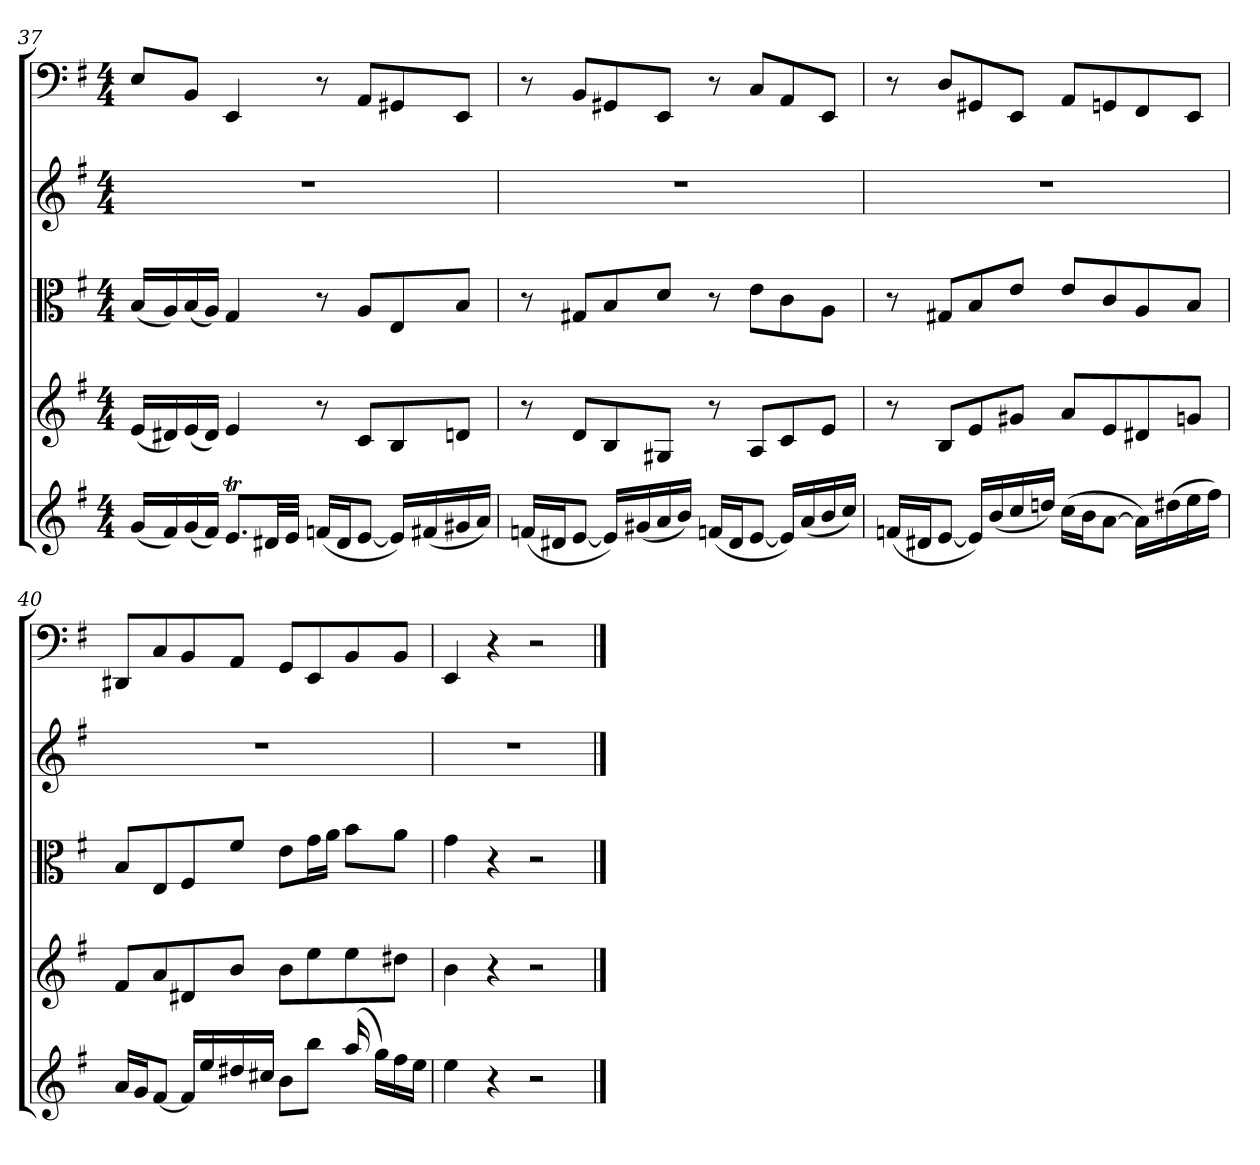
**kern	**kern	**kern	**kern	**kern
*part5	*part4	*part3	*part2	*part1
*staff5	*staff4	*staff3	*staff2	*staff1
*clefG2	*clefG2	*clefC3	*clefG2	*clefF4
*k[f#]	*k[f#]	*k[f#]	*k[f#]	*k[f#]
*e:	*e:	*e:	*e:	*e:
*M4/4	*M4/4	*M4/4	*M4/4	*M4/4
=37	=37	=37	=37	=37
(16g/LL	(16e/LL	(16B/LL	1r	8E/L
16f#/)	16d#X/)	16A/)	.	.
(16g/	(16e/	(16B/	.	8BB/J
16f#/JJ)	16d#/JJ)	16A/JJ)	.	.
8.eT/L	4e/	4G/	.	4EE/
32d#X/LL	.	.	.	.
32e/JJJ	.	.	.	.
(16fn/LL	8r	8r	.	8r
16d#/J	.	.	.	.
[8e/J	8c/L	8A/L	.	8AA/L
16e/LL])	8B/	8E/	.	8GG#X/
(16f#X/	.	.	.	.
16g#X/	8dn/J	8B/J	.	8EE/J
16a/JJ)	.	.	.	.
=38	=38	=38	=38	=38
(16fn/LL	8r	8r	1r	8r
16d#X/J	.	.	.	.
[8e/J	8d/L	8G#X/L	.	8BB/L
16e/LL])	8B/	8B/	.	8GG#X/
(16g#X/	.	.	.	.
16a/	8G#X/J	8d/J	.	8EE/J
16b/JJ)	.	.	.	.
(16fn/LL	8r	8r	.	8r
16d#/J	.	.	.	.
[8e/J	8A/L	8e\L	.	8C/L
16e/LL])	8c/	8c\	.	8AA/
(16a/	.	.	.	.
16b/	8e/J	8A\J	.	8EE/J
16cc/JJ)	.	.	.	.
=39	=39	=39	=39	=39
(16fn/LL	8r	8r	1r	8r
16d#X/J	.	.	.	.
[8e/J	8B/L	8G#X/L	.	8D/L
16e/LL])	8e/	8B/	.	8GG#X/
(16b/	.	.	.	.
16cc/	8g#X/J	8e/J	.	8EE/J
16ddn/JJ)	.	.	.	.
(16cc\LL	8a/L	8e/L	.	8AA/L
16b\J	.	.	.	.
[8a\J	8e/	8c/	.	8GGn/
16a\LL])	8d#X/	8A/	.	8FF#/
(16dd#X\	.	.	.	.
16ee\	8gn/J	8B/J	.	8EE/J
16ff#\JJ)	.	.	.	.
=40	=40	=40	=40	=40
16a/LL	8f#/L	8B/L	1r	8DD#X/L
16g/J	.	.	.	.
[8f#/J	8a/	8E/	.	8C/
16f#/LL]	8d#X/	8F#/	.	8BB/
16ee/	.	.	.	.
16dd#X/	8b/J	8f#/J	.	8AA/J
16cc#X/JJ	.	.	.	.
8b\L	8b\L	8e\L	.	8GG/L
8bb\J	8ee\	16g\L	.	8EE/
.	.	16a\JJ	.	.
(16aa/	8ee\	8b\L	.	8BB/
16gg\LL)	.	.	.	.
16ff#\	8dd#X\J	8a\J	.	8BB/J
16ee\JJ	.	.	.	.
=41	=41	=41	=41	=41
4ee\	4b\	4g\	1r	4EE/
4r	4r	4r	.	4r
2r	2r	2r	.	2r
==	==	==	==	==
*-	*-	*-	*-	*-
